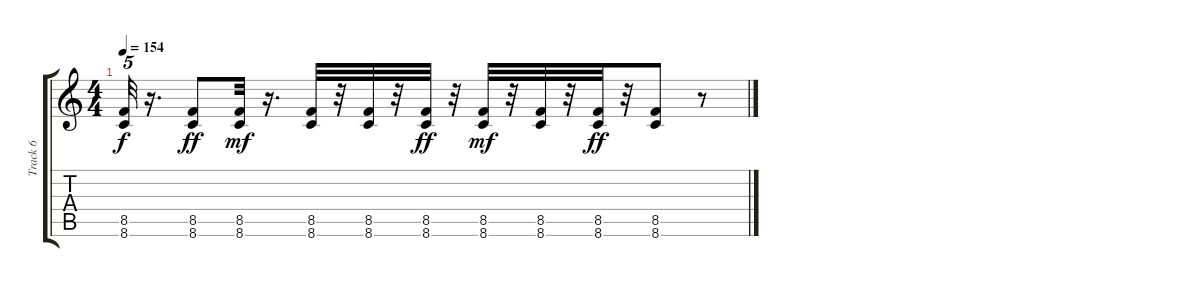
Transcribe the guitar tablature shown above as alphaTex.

\track ("Track 6" "Track 6") {instrument distortionguitar}
\staff {score tabs}
\tuning (E4 B3 G3 D3 A2 E2) {hide}
\ts (4 4)
\tempo 154
\clef g2
\ks c
(8.5{t} 8.6{t}).32{tu (5 4) dy f} r.16{d} (8.5 8.6).8{dy ff} (8.5 8.6).32{dy mf} r.16{d} (8.5 8.6).32 r.32 (8.5 8.6).32 r.32 (8.5 8.6).32{dy ff} r.32 (8.5 8.6).32{dy mf} r.32 (8.5 8.6).32 r.32 (8.5 8.6).32{dy ff} r.32 (8.5 8.6).8 r.8
